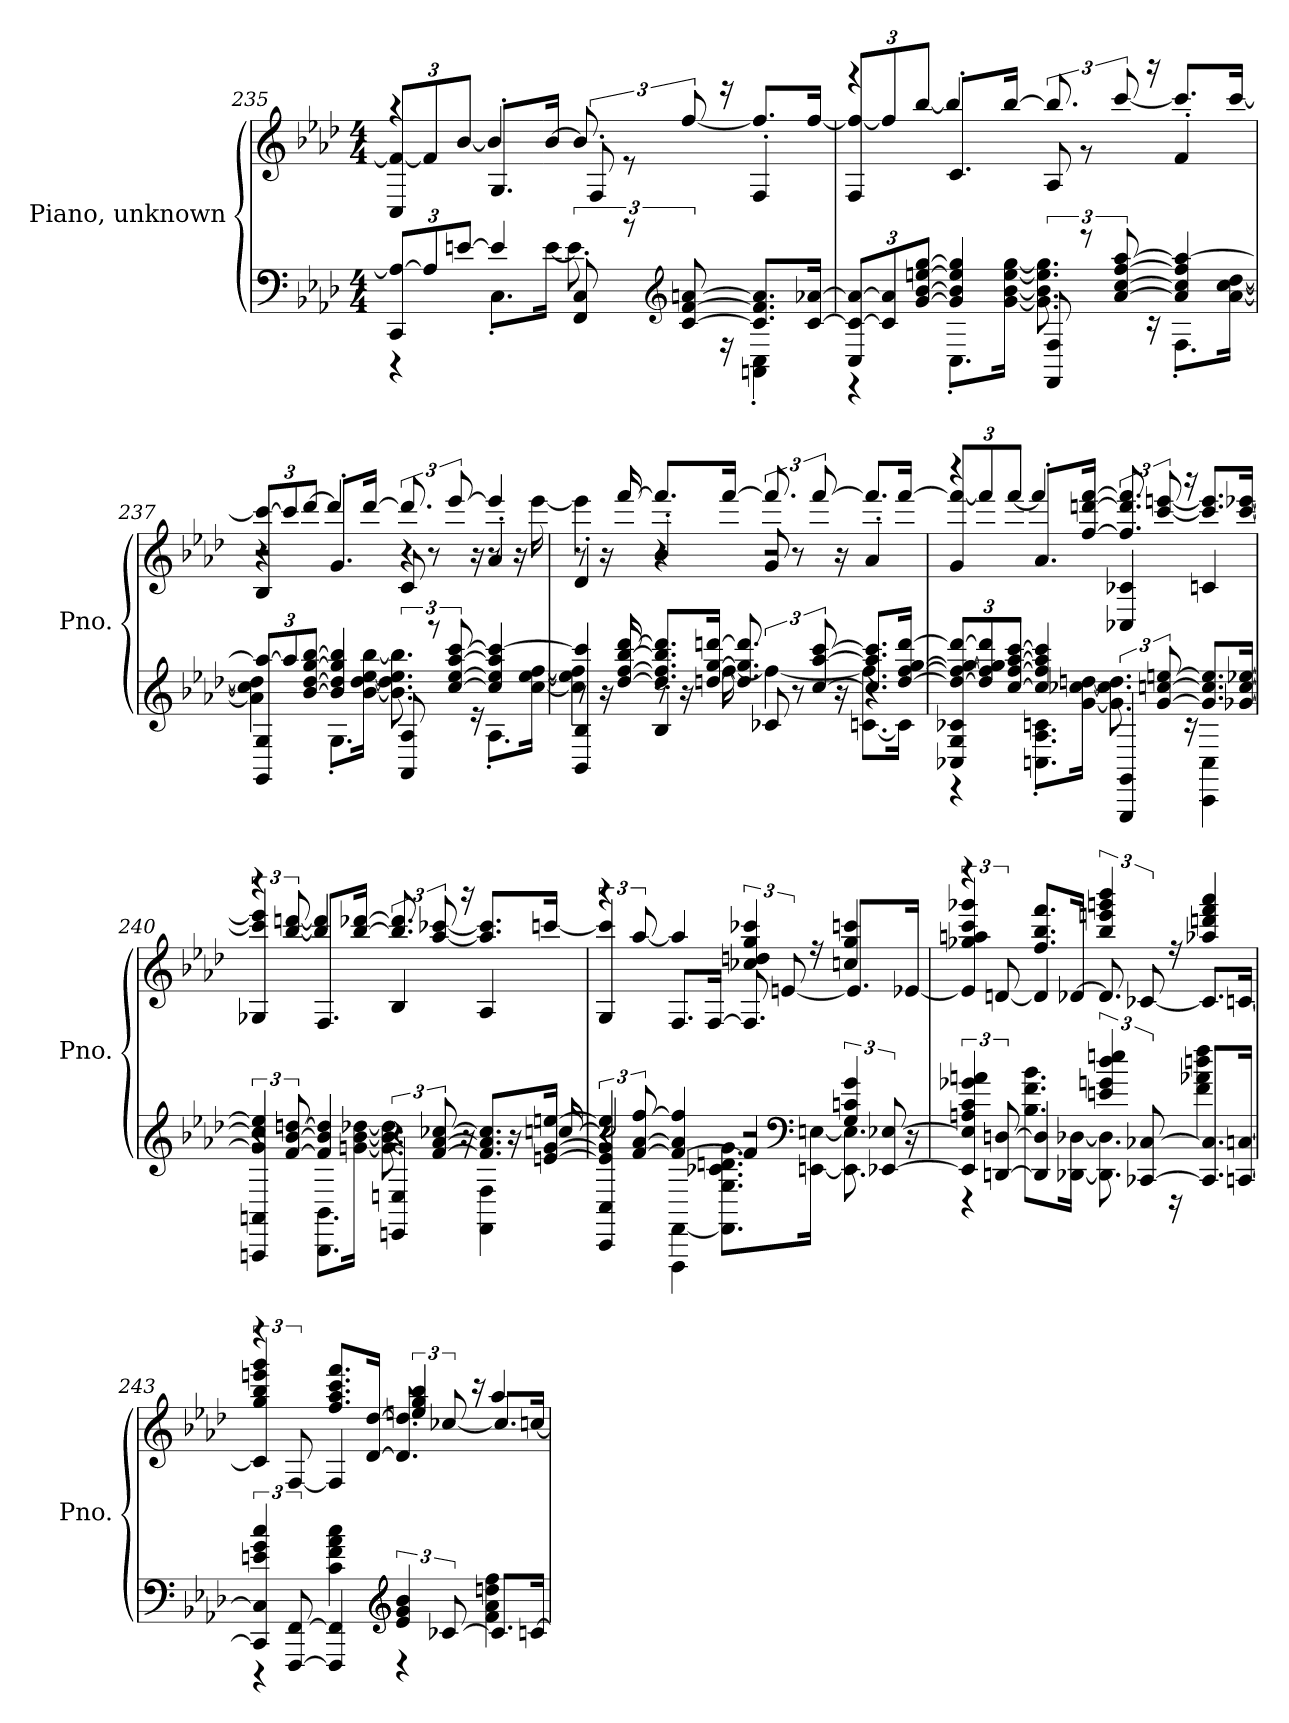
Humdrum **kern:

**kern	**kern
*part1	*part1
*staff2	*staff1
*I"Piano, unknown	*
*I'Pno.	*
*clefF4	*clefG2
*k[b-e-a-d-]	*k[b-e-a-d-]
*M4/4	*M4/4
=235	=235
*	*^
*Xbrackettup	*	*Xbrackettup
*^	*	*
12CC/ 12A-/_L	4r	4r	12C/ 12f/_L
12A-/]	.	.	12f/]
[12en/J	.	.	[12b-/J
4e/]	8.C'\L	8.G'/L	4b-/]
.	[16e\Jk	[16b-/Jk	.
*brackettup	*	*	*brackettup
12FF/ 12C/	8.e\]	8.b-/]	12F/
12r	.	.	12r
*clefG2	*	*	*
[12c/ [12f/ [12an/	.	.	[12ff/
.	16r	16r	.
8.c/] 8.f/] 8.a/]L	4AAn\' 4C\'	4F'/	8.ff/L]
[16c/ [16a-X/Jk	.	.	[16ff/Jk
!!LO:LB:g=z	!!
=236	=236	=236	=236
*Xbrackettup	*	*	*Xbrackettup
12C/ 12c/_ 12a-/_L	4r	4r	12F/ 12ff/_L
12c/] 12a-/]	.	.	12ff/]
[12g/ [12b-/ [12een/ [12gg/J	.	.	[12bb-/J
4g/] 4b-/] 4ee/] 4gg/]	8.C'\L	8.c'/L	4bb-/]
.	[16g\ [16b-\ [16ee\ [16gg\Jk	[16bb-/Jk	.
*brackettup	*	*	*brackettup
12FF/ 12F/	8.g\] 8.b-\] 8.ee\] 8.gg\]	8.bb-/]	12A-/
12r	.	.	12r
[12a-/ [12cc/ [12ff/ [12aa-/	.	.	[12ccc/
.	16r	16r	.
4a-/] 4cc/] 4ff/] 4aa-/_	8.F'\L	4f'/	8.ccc/L]
.	[16a-\ [16cc\ [16dd-\Jk	.	[16ccc/Jk
=237	=237	=237	=237
*	*	*	*^
*Xbrackettup	*	*	*	*Xbrackettup
12GG/ 12G/ 12aa-/_L	4a-\] 4cc\] 4dd-\]	4r	2r	12B-/ 12ccc/_L
12aa-/]	.	.	.	12ccc/]
[12b-/ [12dd-/ [12gg/ [12bb-/J	.	.	.	[12ddd-/J
4b-/] 4dd-/] 4gg/] 4bb-/]	8.G'\L	8.g'/L	.	4ddd-/]
.	[16b-\ [16dd-\ [16ee-\ [16bb-\Jk	[16ddd-/Jk	.	.
*brackettup	*	*	*	*brackettup
12AA-/ 12A-/	8.b-\] 8.dd-\] 8.ee-\] 8.bb-\]	8.ddd-/]	4r	12c/
12r	.	.	.	12r
[12cc/ [12ee-/ [12aa-/ [12ccc/	.	.	.	[12eee-/
.	16r	16r	.	.
4cc/] 4ee-/] 4aa-/] 4ccc/_	8.A-'\L	4a-'/	8r	4eee-/]
.	.	.	16r	.
.	[16cc\ [16ee-\ [16ff\Jk	.	[16eee-\	.
!!LO:LB:g=z	!!	!!
=238	=238	=238	=238	=238
*	*^	*	*	*
4BB-/ 4B-/ 4ccc/]	4cc\] 4ee-\] 4ff\]	8r	8r	4eee-\]	4d-'/
.	.	16r	16r	.	.
.	.	[16dd-/ [16ff/ [16bb-/ [16ddd-/	[16fff/	.	.
4B-'/	8r	8.dd-/] 8.ff/] 8.bb-/] 8.ddd-/]L	8.fff/L]	4r	4b-'/
.	16r	.	.	.	.
.	[16ff\	[16ddn/ [16gg/ [16dddn/Jk	[16fff/Jk	.	.
12c-X/	4ff\_	8.dd/] 8.gg/] 8.ddd/]	8.fff/]	2r	12g/
12r	.	.	.	.	12r
[12cc/ [12aa-/ [12ccc/	.	.	.	.	[12fff/
.	.	16r	16r	.	.
8.cc/] 8.aa-/] 8.ccc/]L	[8.cn\ 8.ff\]L	4r	4a-'/	.	8.fff/L]
[16dd/ [16ff/ [16gg/ [16ddd/Jk	16c\Jk]	.	.	.	[16fff/Jk
*v	*v	*v	*	*	*
*	*	*v	*v
=239	=239	=239
*Xbrackettup	*	*Xbrackettup
*^	*	*
12C-X/ 12G/ 12c-X/ 12dd/_ 12ff/_ 12gg/_ 12ddd/_L	4r	4r	12g/ 12fff/_L
12dd/] 12ff/] 12gg/] 12ddd/]	.	.	12fff/]
[12cc/ [12ff/ [12aa-/ [12ccc/J	.	.	[12fff/J
4cc/] 4ff/] 4aa-/] 4ccc/]	8.Cn\' 8.A-\' 8.cn\'L	8.a-'/L	4fff/]
.	[16g\ [16cc-X\ [16ddn\Jk	[16ff/ [16dddn/ [16fff/Jk	.
*brackettup	*	*	*brackettup
6GGG/ 6GG/	8.g\] 8.cc-\] 8.dd\]	8.ff/] 8.ddd/] 8.fff/]	6C-X/ 6c-X/
[12g/ [12ccn/ [12een/	.	.	[12ccc/ [12eeen/
.	16r	16r	.
8.g/] 8.cc/] 8.ee/]L	4CC\ 4C\	4cn/	8.ccc/] 8.eee/]L
[16g-X/ [16cc/ [16ee-X/Jk	.	.	[16ccc/ [16eee-X/Jk
!!LO:PB:g=z	!!
=240	=240	=240	=240
*	*^	*	*
6AAAn/ 6AAn/ 6g-/] 6cc/] 6ee-/]	4r	2r	4r	6G-X/ 6ccc/] 6eee-/]
[12f/ [12b-/ [12ddn/	.	.	.	[12bb-/ [12dddn/
4f/] 4b-/] 4dd/]	8.BBB-\ 8.BB-\L	.	8.F/L	4bb-/] 4ddd/]
.	[16gn\ [16b-\ [16dd-X\Jk	.	[16bb-/ [16ddd-X/Jk	.
6EEn/ 6En/	8.g\] 8.b-\] 8.dd-\]	4r	8.bb-/] 8.ddd-/]	6B-/
[12f/ [12a-/ [12cc-X/	.	.	.	[12aa-/ [12ccc-X/
.	16r	.	16r	.
8.f/] 8.a-/] 8.cc-/]L	4FF\ 4F\	8r	4A-/	8.aa-/] 8.ccc-/]L
.	.	16r	.	.
[16en/ [16g/ [16een/Jk	.	[16ccn/	.	[16cccn/Jk
=241	=241	=241	=241	=241
*	*	*^	*	*
6CC/ 6C/ 6e/] 6g/] 6ee/]	4r	2cc/]	4r	4r	6G/ 6ccc/]
[12f/ [12a-/ [12ff/	.	.	.	.	[12aa-/
4f/_ 4a-/] 4ff/]	[4FF\	.	4FFF\	8.F/L	4aa-/]
.	.	.	.	[16F/Jk	.
4f/]	8.FF\] 8.G\ 8.c-X\ 8.dn\ 8.g\L	2r	2r	8.F/]	6cc-X/ 6ddn/ 6gg/ 6ccc-X/
.	.	.	.	.	[12en/
*clefF4	*	*	*	*	*
.	[16EEn\ [16En\Jk	.	.	16r	.
6G/ 6cn/ 6g/	8.EE\] 8.E\]	.	.	4ccn/ 4gg/ 4cccn/	8.e/L]
[12EE-X/ [12E-X/	.	.	.	.	.
.	16r	.	.	.	[16e-X/Jk
*	*v	*v	*v	*	*
!!LO:LB:g=z	!!
=242	=242	=242	=242
6EE-/] 6E-/] 6An/ 6c/ 6g-X/ 6an/	4r	4r	6e-/] 6gg-X/ 6aan/ 6ccc/ 6ggg-X/
[12DDn/ [12Dn/	.	.	[12dn/
4DD/] 4D/]	8.B-\ 8.f\ 8.b-\L	8.ff/ 8.bb-/ 8.fff/L	4d/]
.	[16DD-X\ [16D-X\Jk	[16d-X/Jk	.
6en/ 6gn/ 6dd-/ 6een/	8.DD-\] 8.D-\]	8.d-/]	6bb-/ 6eeen/ 6gggn/ 6bbb-/
[12CC-X/ [12C-X/	.	.	[12c-X/
.	16r	16r	.
8.CC-/] 8.C-/]L	4f\ 4a-X\ 4ddn\ 4ff\	4aa-X/ 4dddn/ 4fff/ 4aaa-/	8.c-/L]
[16CCn/ [16Cn/Jk	.	.	[16cn/Jk
=243	=243	=243	=243
6CC/] 6C/] 6en/ 6g/ 6cc/	4r	4r	6c/] 6gg/ 6bb-/ 6eeen/ 6ggg/
[12FFF/ [12FF/	.	.	[12F/
4FFF/] 4FF/]	4c\ 4f\ 4a-\ 4cc\	8.ff/ 8.aa-/ 8.ccc/ 8.fff/L	4F/]
.	.	[16d-/ [16dd-/Jk	.
*clefG2	*	*	*
6e/ 6g/ 6b-/	4r	8.d-/] 8.dd-/]	6een/ 6gg/ 6bb-/
[12c-X/	.	.	[12cc-X/
.	.	16r	.
8.c-/L]	4f\ 4a-\ 4ddn\ 4ff\	4aa-/	8.cc-/L]
[16cn/Jk	.	.	[16ccn/Jk
*v	*v	*	*
*	*v	*v
=	=
*-	*-
